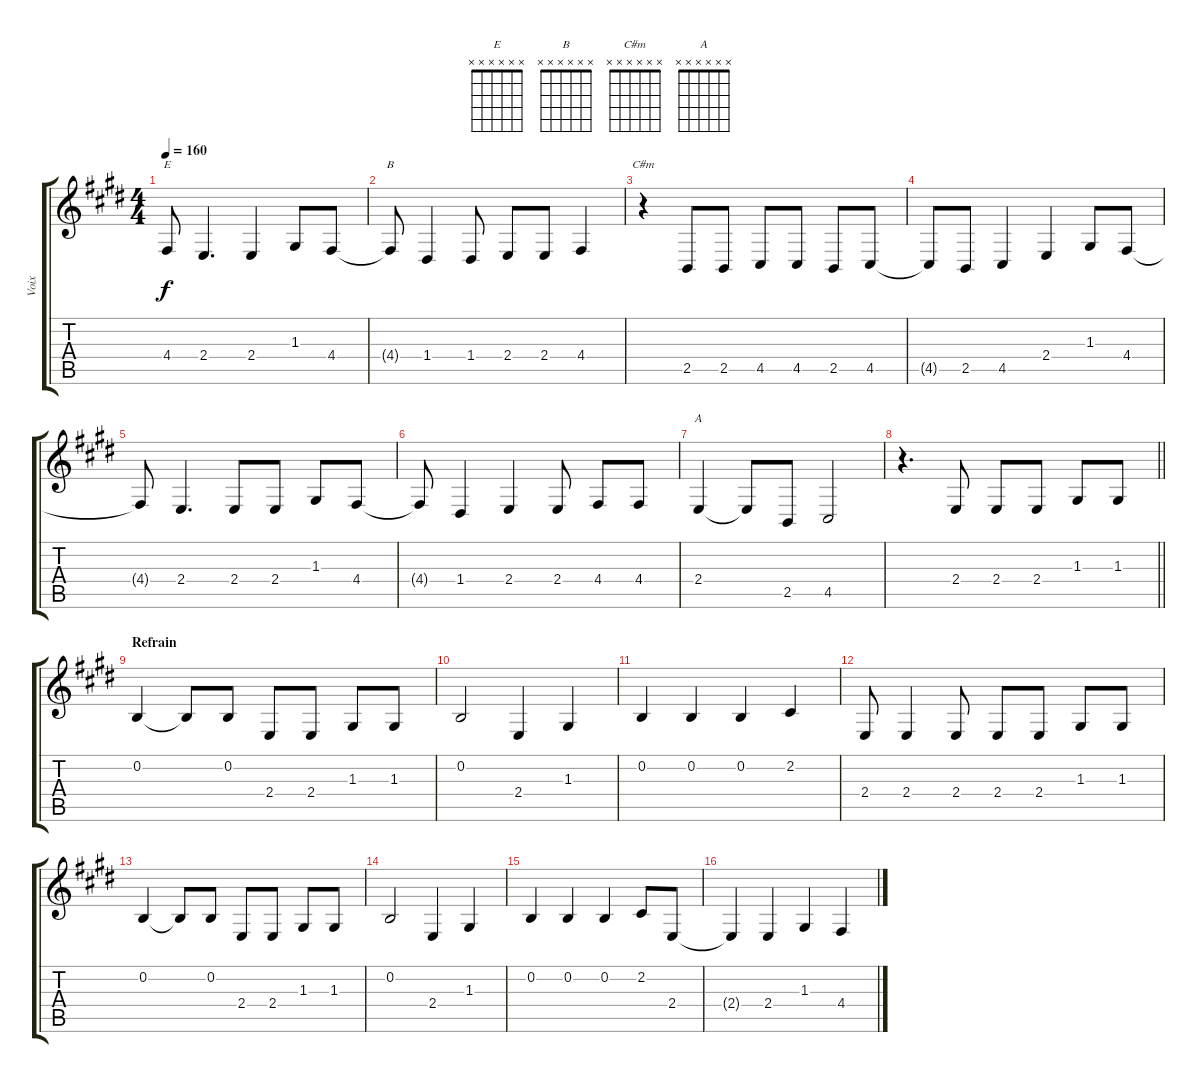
\track ("Voix" "Voix") {instrument drawbarorgan}
\staff {score tabs}
\tuning (E4 B3 G3 D3 A2 E2) {hide}
\chord ("E" x x x x x x)
\chord ("B" x x x x x x)
\chord ("C#m" x x x x x x)
\chord ("A" x x x x x x)
\ts (4 4)
\tempo 160
\clef g2
\ks e
4.4{t}.8{ch "E" dy f} 2.4.4{d} 2.4.4 1.3.8 4.4.8 |
4.4{t}.8{ch "B"} 1.4.4 1.4.8 2.4.8 2.4.8 4.4.4 |
r.4{ch "C#m"} 2.5.8 2.5.8 4.5.8 4.5.8 2.5.8 4.5.8 |
4.5{t}.8 2.5.8 4.5.4 2.4.4 1.3.8 4.4.8 |
4.4{t}.8 2.4.4{d} 2.4.8 2.4.8 1.3.8 4.4.8 |
4.4{t}.8 1.4.4 2.4.4 2.4.8 4.4.8 4.4.8 |
2.4.4{ch "A"} 2.4{t}.8 2.5.8 4.5.2 |
\barLineRight lightlight
r.4{d} 2.4.8 2.4.8 2.4.8 1.3.8 1.3.8 |
\section ("" "Refrain")
0.2.4 0.2{t}.8 0.2.8 2.4.8 2.4.8 1.3.8 1.3.8 |
0.2.2 2.4.4 1.3.4 |
0.2.4 0.2.4 0.2.4 2.2.4 |
2.4.8 2.4.4 2.4.8 2.4.8 2.4.8 1.3.8 1.3.8 |
0.2.4 0.2{t}.8 0.2.8 2.4.8 2.4.8 1.3.8 1.3.8 |
0.2.2 2.4.4 1.3.4 |
0.2.4 0.2.4 0.2.4 2.2.8 2.4.8 |
2.4{t}.4 2.4.4 1.3.4 4.4.4
